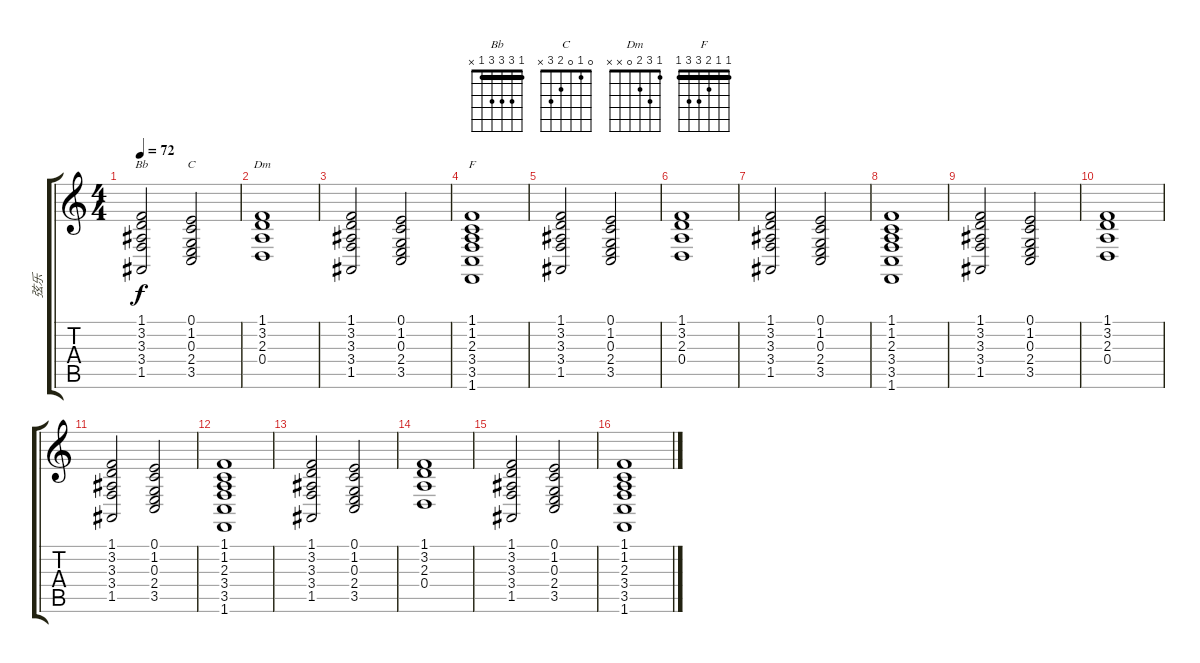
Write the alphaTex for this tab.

\track ("弦乐" "弦乐") {instrument stringensemble1}
\staff {score tabs}
\tuning (E4 B3 G3 D3 A2 E2) {hide}
\chord ("Bb" 1 3 3 3 1 x) {barre 1}
\chord ("C" 0 1 0 2 3 x)
\chord ("Dm" 1 3 2 0 x x)
\chord ("F" 1 1 2 3 3 1) {barre 1}
\ts (4 4)
\tempo 72
\clef g2
\ks c
(1.1 3.2 3.3 3.4 1.5).2{ch "Bb" dy f instrument stringensemble1} (0.1 1.2 0.3 2.4 3.5).2{ch "C"} |
(1.1 3.2 2.3 0.4).1{ch "Dm"} |
(1.1 3.2 3.3 3.4 1.5).2 (0.1 1.2 0.3 2.4 3.5).2 |
(1.1 1.2 2.3 3.4 3.5 1.6).1{ch "F"} |
(1.1 3.2 3.3 3.4 1.5).2 (0.1 1.2 0.3 2.4 3.5).2 |
(1.1 3.2 2.3 0.4).1 |
(1.1 3.2 3.3 3.4 1.5).2 (0.1 1.2 0.3 2.4 3.5).2 |
(1.1 1.2 2.3 3.4 3.5 1.6).1 |
(1.1 3.2 3.3 3.4 1.5).2 (0.1 1.2 0.3 2.4 3.5).2 |
(1.1 3.2 2.3 0.4).1 |
(1.1 3.2 3.3 3.4 1.5).2 (0.1 1.2 0.3 2.4 3.5).2 |
(1.1 1.2 2.3 3.4 3.5 1.6).1 |
(1.1 3.2 3.3 3.4 1.5).2 (0.1 1.2 0.3 2.4 3.5).2 |
(1.1 3.2 2.3 0.4).1 |
(1.1 3.2 3.3 3.4 1.5).2 (0.1 1.2 0.3 2.4 3.5).2 |
(1.1 1.2 2.3 3.4 3.5 1.6).1
